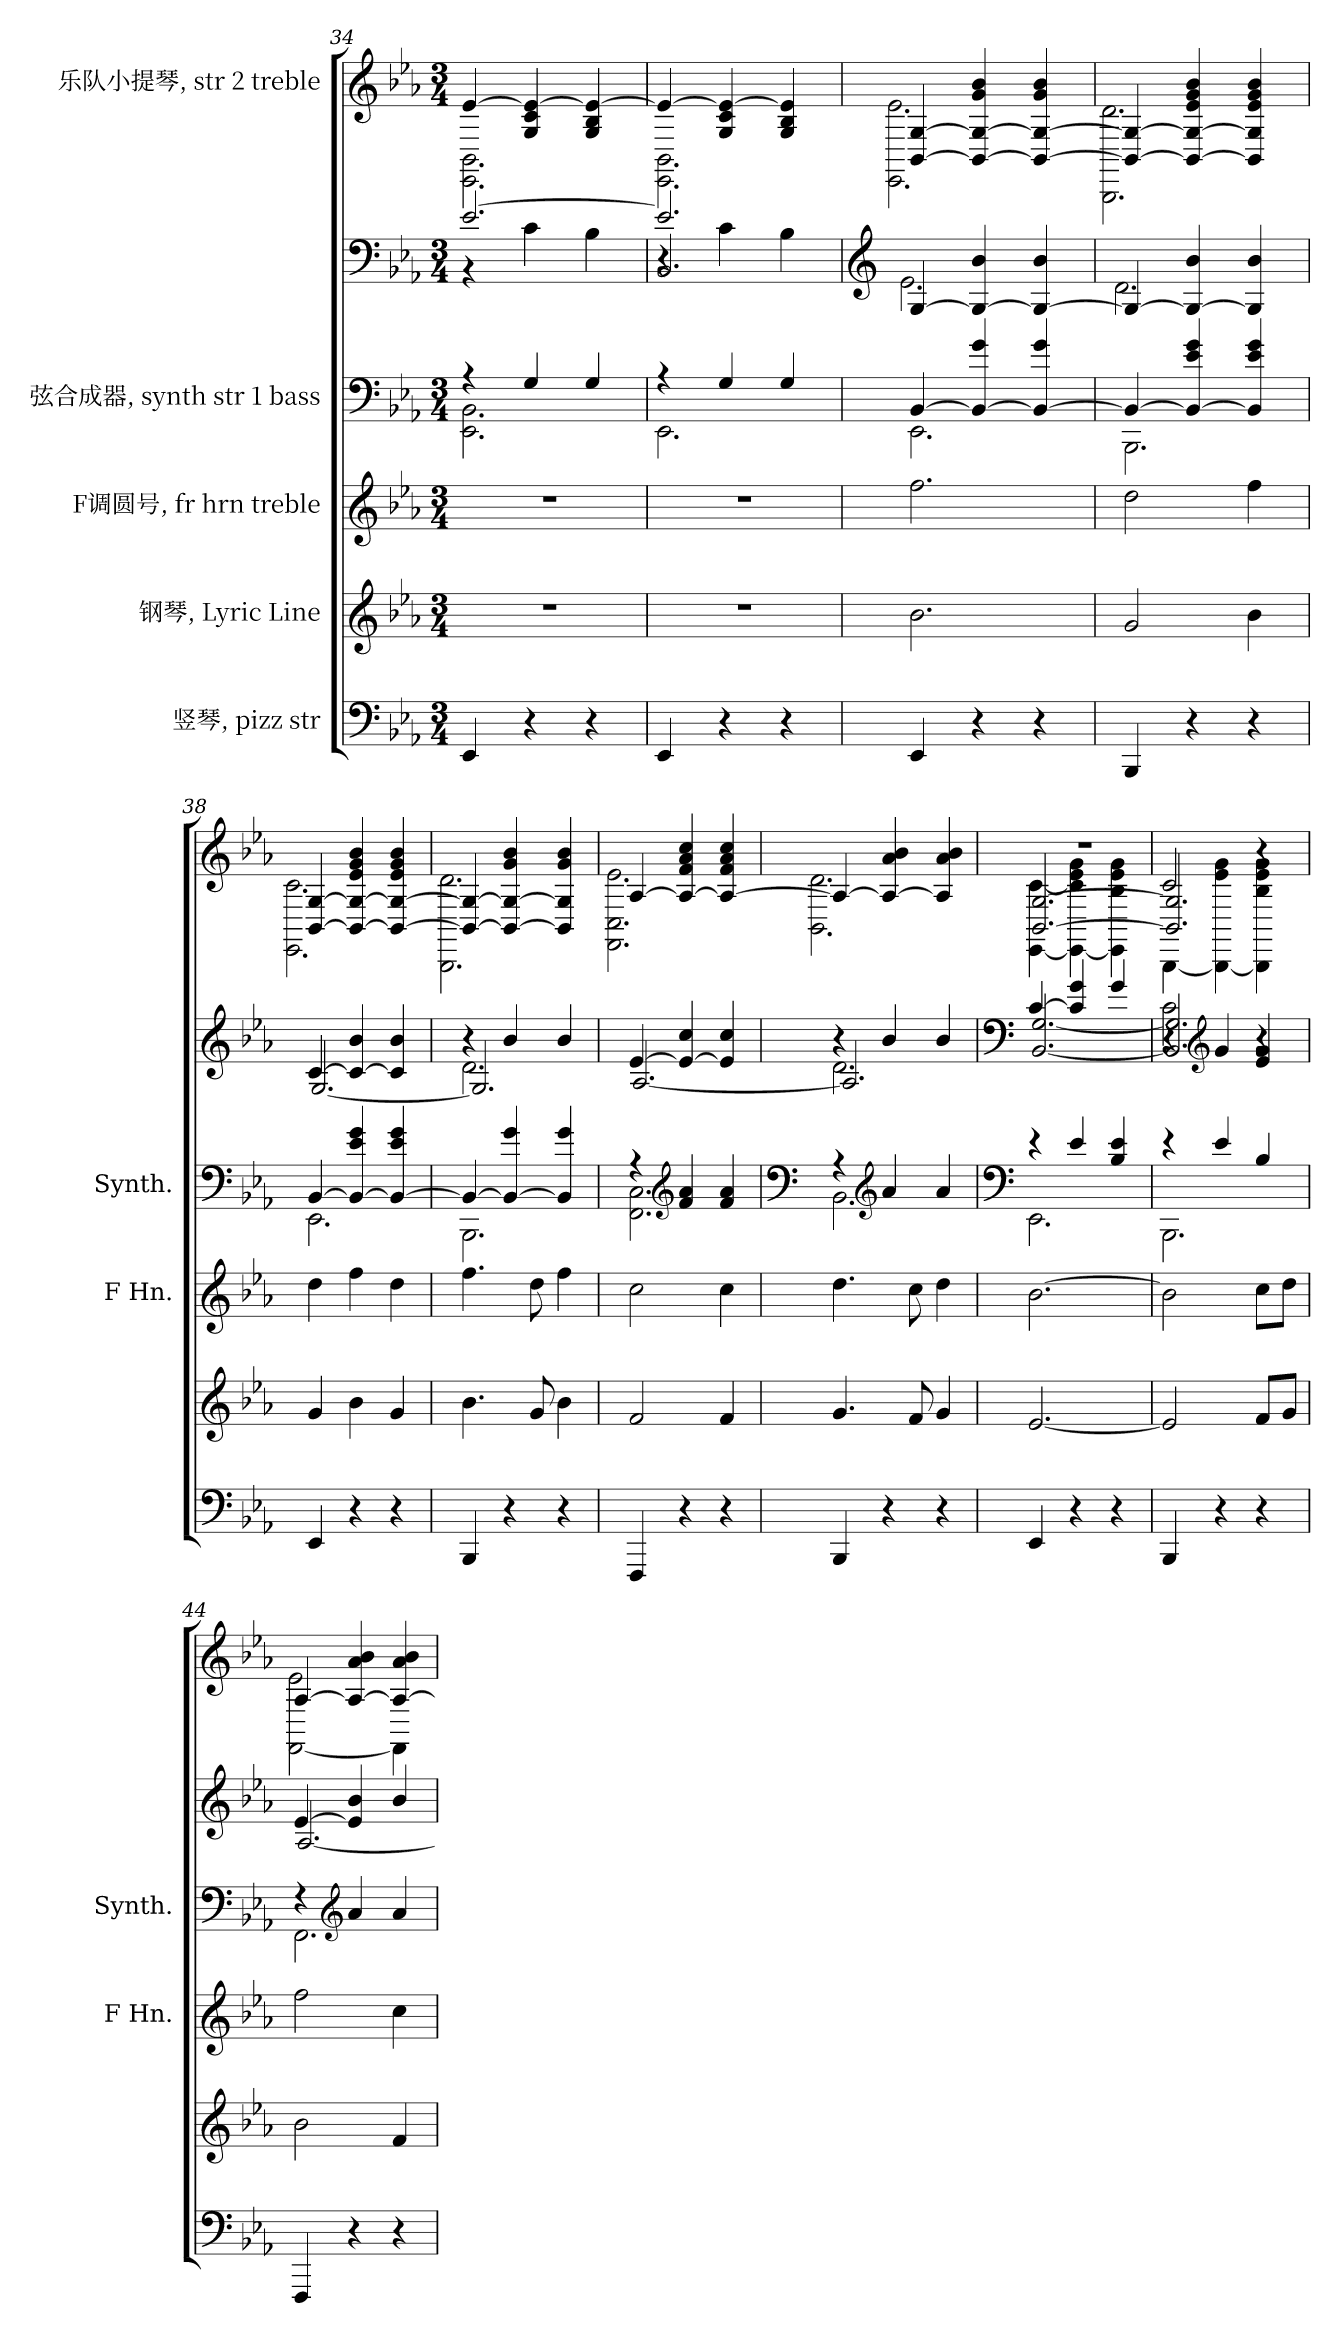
**kern	**kern	**kern	**kern	**kern	**kern
*part5	*part4	*part3	*part2	*part2	*part1
*staff6	*staff5	*staff4	*staff3	*staff2	*staff1
*I"竖琴, pizz str	*I"钢琴, Lyric Line	*I"F调圆号, fr hrn treble	*I"弦合成器, synth str 1 bass	*	*I"乐队小提琴, str 2 treble
*	*	*I'F Hn.	*I'Synth.	*	*
*clefF4	*clefG2	*clefG2	*clefF4	*clefF4	*clefG2
*	*	*ITrd4c7	*	*	*
*k[b-e-a-]	*k[b-e-a-]	*k[b-e-a-d-]	*k[b-e-a-]	*k[b-e-a-]	*k[b-e-a-]
*M3/4	*M3/4	*M3/4	*M3/4	*M3/4	*M3/4
=34	=34	=34	=34	=34	=34
*	*	*	*^	*^	*^
4EE-/	2.r	2.r	4r	2.EE-\ 2.BB-\	[2.e-/	4r	[4e-/	2.EE-\ 2.BB-\
4r	.	.	4G/	.	.	4c\	4G/ 4c/ 4e-/_	.
4r	.	.	4G/	.	.	4B-\	4G/ 4B-/ 4e-/_	.
=35	=35	=35	=35	=35	=35	=35	=35	=35
*	*	*	*	*	*	*^	*	*
4EE-/	2.r	2.r	4r	2.EE-\	2.e-/]	4r	2.BB-/	4e-/_	2.EE-\ 2.BB-\
4r	.	.	4G/	.	.	4c\	.	4G/ 4c/ 4e-/_	.
4r	.	.	4G/	.	.	4B-\	.	4G/ 4B-/ 4e-/]	.
*	*	*	*	*	*v	*v	*v	*	*
=36	=36	=36	=36	=36	=36	=36	=36
*	*	*	*	*	*clefG2	*	*
*	*	*	*	*	*^	*	*
4EE-/	2.b-\	2.b-\	[4BB-/	2.EE-\	[4G/	2.e-\	[4BB-/ [4G/	2.EE-\ 2.e-\
4r	.	.	4BB-/_ 4g/	.	4G/_ 4b-/	.	4BB-/_ 4G/_ 4g/ 4b-/	.
4r	.	.	4BB-/_ 4g/	.	4G/_ 4b-/	.	4BB-/_ 4G/_ 4g/ 4b-/	.
!!LO:LB:g=z	!!
=37	=37	=37	=37	=37	=37	=37	=37	=37
4BBB-/	2g/	2g\	4BB-/_	2.BBB-\	4G/_	2.d\	4BB-/_ 4G/_	2.BBB-\ 2.d\
4r	.	.	4BB-/_ 4e-/ 4g/	.	4G/_ 4b-/	.	4BB-/_ 4G/_ 4e-/ 4g/ 4b-/	.
4r	4b-\	4b-\	4BB-/] 4e-/ 4g/	.	4G/] 4b-/	.	4BB-/] 4G/] 4e-/ 4g/ 4b-/	.
=38	=38	=38	=38	=38	=38	=38	=38	=38
4EE-/	4g/	4g\	[4BB-/	2.EE-\	[4c/	[2.G/	[4BB-/ [4G/	2.EE-\ 2.c\
4r	4b-\	4b-\	4BB-/_ 4e-/ 4g/	.	4c/_ 4b-/	.	4BB-/_ 4G/_ 4e-/ 4g/ 4b-/	.
4r	4g/	4g\	4BB-/_ 4e-/ 4g/	.	4c/] 4b-/	.	4BB-/_ 4G/_ 4e-/ 4g/ 4b-/	.
=39	=39	=39	=39	=39	=39	=39	=39	=39
*	*	*	*	*	*	*^	*	*
4BBB-/	4.b-\	4.b-\	4BB-/_	2.BBB-\	4r	2.d\	2.G/]	4BB-/_ 4G/_	2.BBB-\ 2.d\
4r	.	.	4BB-/_ 4g/	.	4b-/	.	.	4BB-/_ 4G/_ 4g/ 4b-/	.
.	8g/	8g\	.	.	.	.	.	.	.
4r	4b-\	4b-\	4BB-/] 4g/	.	4b-/	.	.	4BB-/] 4G/] 4g/ 4b-/	.
*	*	*	*	*	*	*v	*v	*	*
=40	=40	=40	=40	=40	=40	=40	=40	=40
4FFF/	2f/	2f\	4r	2.FF\ 2.C\	[4e-/	[2.A-/	[4A-/	2.FF\ 2.C\ 2.e-\
*	*	*	*clefG2	*	*	*	*	*
4r	.	.	4f/ 4a-/	.	4e-/_ 4cc/	.	4A-/_ 4f/ 4a-/ 4cc/	.
4r	4f/	4f\	4f/ 4a-/	.	4e-/] 4cc/	.	4A-/_ 4f/ 4a-/ 4cc/	.
*	*	*	*	*	*v	*v	*	*
=41	=41	=41	=41	=41	=41	=41	=41
*	*	*	*clefF4	*	*	*	*
*	*	*	*	*	*^	*	*
*	*	*	*	*	*	*^	*	*
4BBB-/	4.g/	4.g\	4r	2.BB-\	4r	2.d\	2.A-/]	4A-/_	2.BB-\ 2.d\
*	*	*	*clefG2	*	*	*	*	*	*
4r	.	.	4a-/	.	4b-/	.	.	4A-/_ 4a-/ 4b-/	.
.	8f/	8f\	.	.	.	.	.	.	.
4r	4g/	4g\	4a-/	.	4b-/	.	.	4A-/] 4a-/ 4b-/	.
*	*	*	*	*	*v	*v	*v	*	*
*	*	*	*	*	*	*v	*v
!!LO:PB:g=z
=42	=42	=42	=42	=42	=42	=42
*	*	*	*clefF4	*	*clefF4	*
*	*	*	*	*	*^	*^
*	*	*	*	*	*	*	*	*^
4EE-/	[2.e-/	[2.e-\	4r	2.EE-\	[4c/	[2.BB-/ [2.G/	2.r	[4EE-\ [4c\	[2.BB-/ [2.G/
4r	.	.	4e-/	.	4c/] 4g/	.	.	4EE-\_ 4c\] 4e-\ 4g\	.
4r	.	.	4B-/ 4e-/	.	4g/	.	.	4EE-\] 4B-\ 4e-\ 4g\	.
=43	=43	=43	=43	=43	=43	=43	=43	=43	=43
*	*	*	*	*	*	*^	*	*	*
4BBB-/	2e-/]	2e-\]	4r	2.BBB-\	4r	2c\	2.BB-/] 2.G/]	2c/	[4BBB-\	2.BB-/] 2.G/]
*	*	*	*	*	*clefG2	*	*	*	*	*
4r	.	.	4e-/	.	4g/	.	.	.	4BBB-\_ 4e-\ 4g\	.
4r	8f/L	8f\L	4B-/	.	4e-/ 4g/	4r	.	4r	4BBB-\] 4B-\ 4e-\ 4g\	.
.	8g/J	8g\J	.	.	.	.	.	.	.	.
*	*	*	*	*	*	*v	*v	*	*	*
*	*	*	*	*	*	*	*	*v	*v
=44	=44	=44	=44	=44	=44	=44	=44	=44
4FFF/	2b-\	2b-\	4r	2.FF\	[4e-/	[2.A-/	[4A-/	[2FF\ 2e-\
*	*	*	*clefG2	*	*	*	*	*
4r	.	.	4a-/	.	4e-/] 4b-/	.	4A-/_ 4a-/ 4b-/	.
4r	4f/	4f\	4a-/	.	4b-/	.	4A-/_ 4a-/ 4b-/	4FF\]
*	*	*	*v	*v	*	*	*v	*v
*	*	*	*	*v	*v	*
=	=	=	=	=	=
*-	*-	*-	*-	*-	*-
